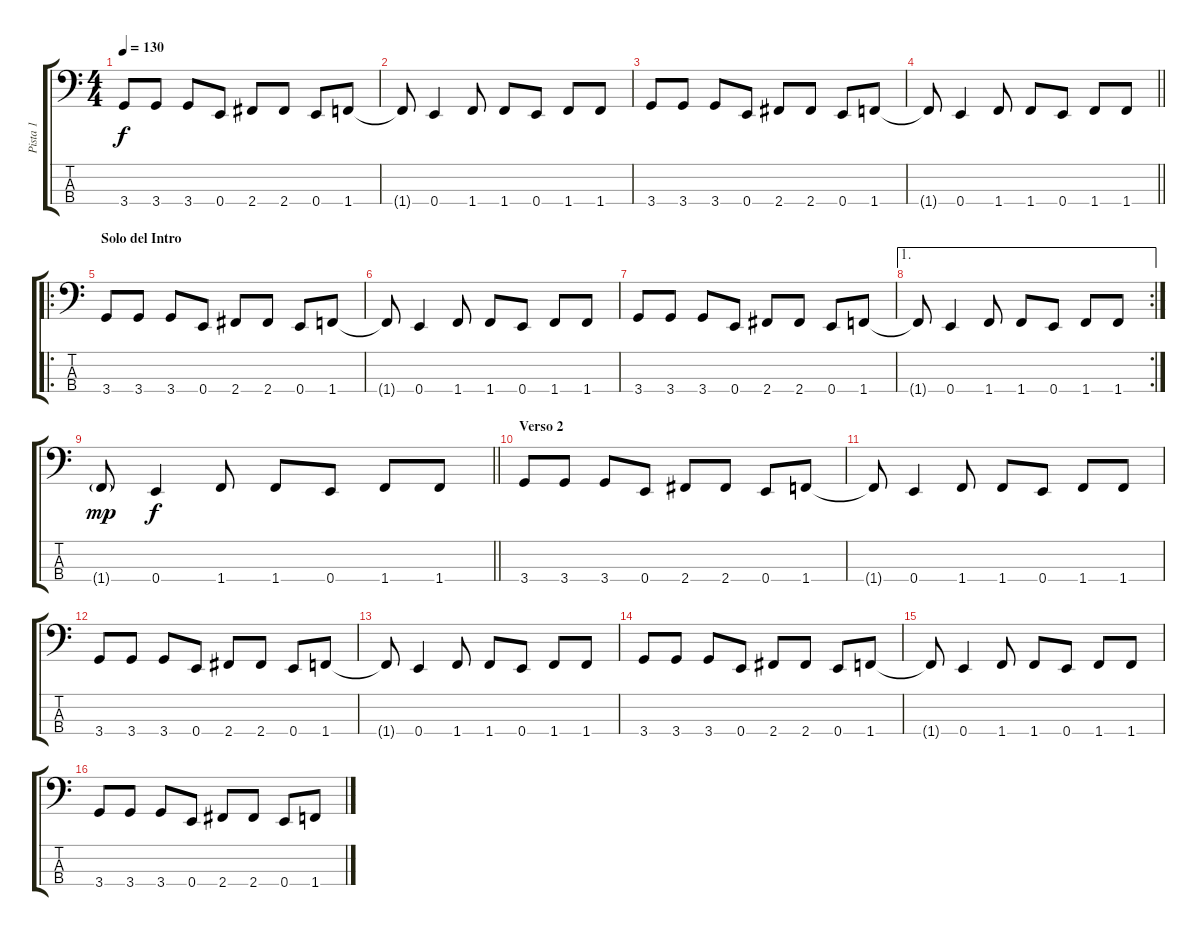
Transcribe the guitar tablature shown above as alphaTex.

\track ("Pista 1" "Pista 1") {instrument electricbasspick}
\staff {score tabs}
\tuning (G2 D2 A1 E1) {hide}
\ts (4 4)
\tempo 130
\clef f4
\ks c
3.4.8{dy f} 3.4.8 3.4.8 0.4.8 2.4.8 2.4.8 0.4.8 1.4.8 |
1.4{t}.8 0.4.4 1.4.8 1.4.8 0.4.8 1.4.8 1.4.8 |
3.4.8 3.4.8 3.4.8 0.4.8 2.4.8 2.4.8 0.4.8 1.4.8 |
\barLineRight lightlight
1.4{t}.8 0.4.4 1.4.8 1.4.8 0.4.8 1.4.8 1.4.8 |
\ro
\section ("" "Solo del Intro")
3.4.8 3.4.8 3.4.8 0.4.8 2.4.8 2.4.8 0.4.8 1.4.8 |
1.4{t}.8 0.4.4 1.4.8 1.4.8 0.4.8 1.4.8 1.4.8 |
3.4.8 3.4.8 3.4.8 0.4.8 2.4.8 2.4.8 0.4.8 1.4.8 |
\ae 1
\rc 2
1.4{t}.8 0.4.4 1.4.8 1.4.8 0.4.8 1.4.8 1.4.8 |
\barLineRight lightlight
1.4{g}.8{dy mp} 0.4.4{dy f} 1.4.8 1.4.8 0.4.8 1.4.8 1.4.8 |
\section ("" "Verso 2")
3.4.8 3.4.8 3.4.8 0.4.8 2.4.8 2.4.8 0.4.8 1.4.8 |
1.4{t}.8 0.4.4 1.4.8 1.4.8 0.4.8 1.4.8 1.4.8 |
3.4.8 3.4.8 3.4.8 0.4.8 2.4.8 2.4.8 0.4.8 1.4.8 |
1.4{t}.8 0.4.4 1.4.8 1.4.8 0.4.8 1.4.8 1.4.8 |
3.4.8 3.4.8 3.4.8 0.4.8 2.4.8 2.4.8 0.4.8 1.4.8 |
1.4{t}.8 0.4.4 1.4.8 1.4.8 0.4.8 1.4.8 1.4.8 |
3.4.8 3.4.8 3.4.8 0.4.8 2.4.8 2.4.8 0.4.8 1.4.8
